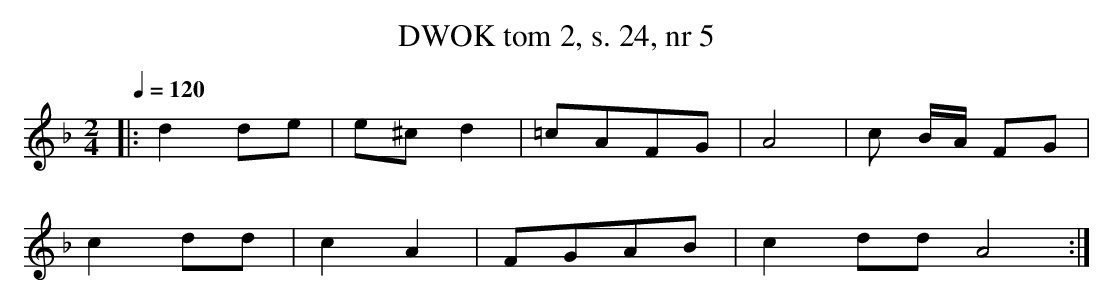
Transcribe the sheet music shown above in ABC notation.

X:1
T: DWOK tom 2, s. 24, nr 5
L:1/8
M:2/4
K:F
Q:1/4=120
|:d2de|e^cd2|=cAFG|A4|c B/A/ FG|
c2dd|c2A2|FGAB|c2ddA4:|
